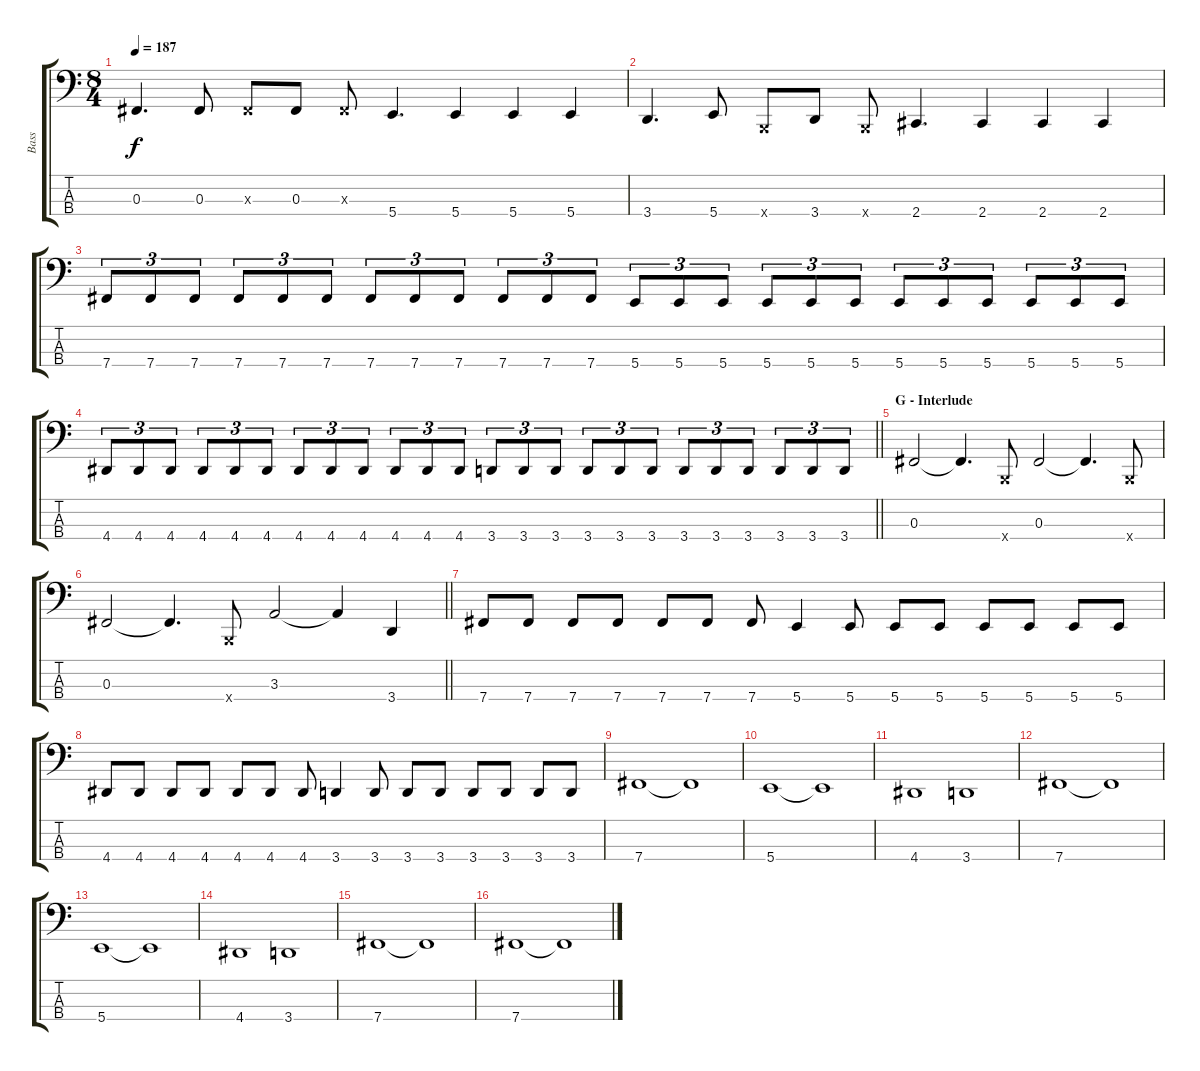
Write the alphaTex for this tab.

\track ("Bass" "Bass") {instrument electricbassfinger}
\staff {score tabs}
\tuning (E2 B1 Gb1 B0) {hide}
\ts (8 4)
\tempo 187
\clef f4
\ks c
0.3.4{d dy f} 0.3.8 0.3{x}.8 0.3.8 0.3{x}.8 5.4.4{d} 5.4.4 5.4.4 5.4.4 |
3.4.4{d} 5.4.8 0.4{x}.8 3.4.8 0.4{x}.8 2.4.4{d} 2.4.4 2.4.4 2.4.4 |
7.4.8{tu (3 2)} 7.4.8{tu (3 2)} 7.4.8{tu (3 2)} 7.4.8{tu (3 2)} 7.4.8{tu (3 2)} 7.4.8{tu (3 2)} 7.4.8{tu (3 2)} 7.4.8{tu (3 2)} 7.4.8{tu (3 2)} 7.4.8{tu (3 2)} 7.4.8{tu (3 2)} 7.4.8{tu (3 2)} 5.4.8{tu (3 2)} 5.4.8{tu (3 2)} 5.4.8{tu (3 2)} 5.4.8{tu (3 2)} 5.4.8{tu (3 2)} 5.4.8{tu (3 2)} 5.4.8{tu (3 2)} 5.4.8{tu (3 2)} 5.4.8{tu (3 2)} 5.4.8{tu (3 2)} 5.4.8{tu (3 2)} 5.4.8{tu (3 2)} |
\barLineRight lightlight
4.4.8{tu (3 2)} 4.4.8{tu (3 2)} 4.4.8{tu (3 2)} 4.4.8{tu (3 2)} 4.4.8{tu (3 2)} 4.4.8{tu (3 2)} 4.4.8{tu (3 2)} 4.4.8{tu (3 2)} 4.4.8{tu (3 2)} 4.4.8{tu (3 2)} 4.4.8{tu (3 2)} 4.4.8{tu (3 2)} 3.4.8{tu (3 2)} 3.4.8{tu (3 2)} 3.4.8{tu (3 2)} 3.4.8{tu (3 2)} 3.4.8{tu (3 2)} 3.4.8{tu (3 2)} 3.4.8{tu (3 2)} 3.4.8{tu (3 2)} 3.4.8{tu (3 2)} 3.4.8{tu (3 2)} 3.4.8{tu (3 2)} 3.4.8{tu (3 2)} |
\section ("" "G - Interlude")
0.3.2 0.3{t}.4{d} 0.4{x}.8 0.3.2 0.3{t}.4{d} 0.4{x}.8 |
\barLineRight lightlight
0.3.2 0.3{t}.4{d} 0.4{x}.8 3.3.2 3.3{t}.4 3.4.4 |
7.4.8 7.4.8 7.4.8 7.4.8 7.4.8 7.4.8 7.4.8 5.4.4 5.4.8 5.4.8 5.4.8 5.4.8 5.4.8 5.4.8 5.4.8 |
4.4.8 4.4.8 4.4.8 4.4.8 4.4.8 4.4.8 4.4.8 3.4.4 3.4.8 3.4.8 3.4.8 3.4.8 3.4.8 3.4.8 3.4.8 |
7.4.1 7.4{t}.1 |
5.4.1 5.4{t}.1 |
4.4.1 3.4.1 |
7.4.1 7.4{t}.1 |
5.4.1 5.4{t}.1 |
4.4.1 3.4.1 |
7.4.1 7.4{t}.1 |
7.4.1 7.4{t}.1
